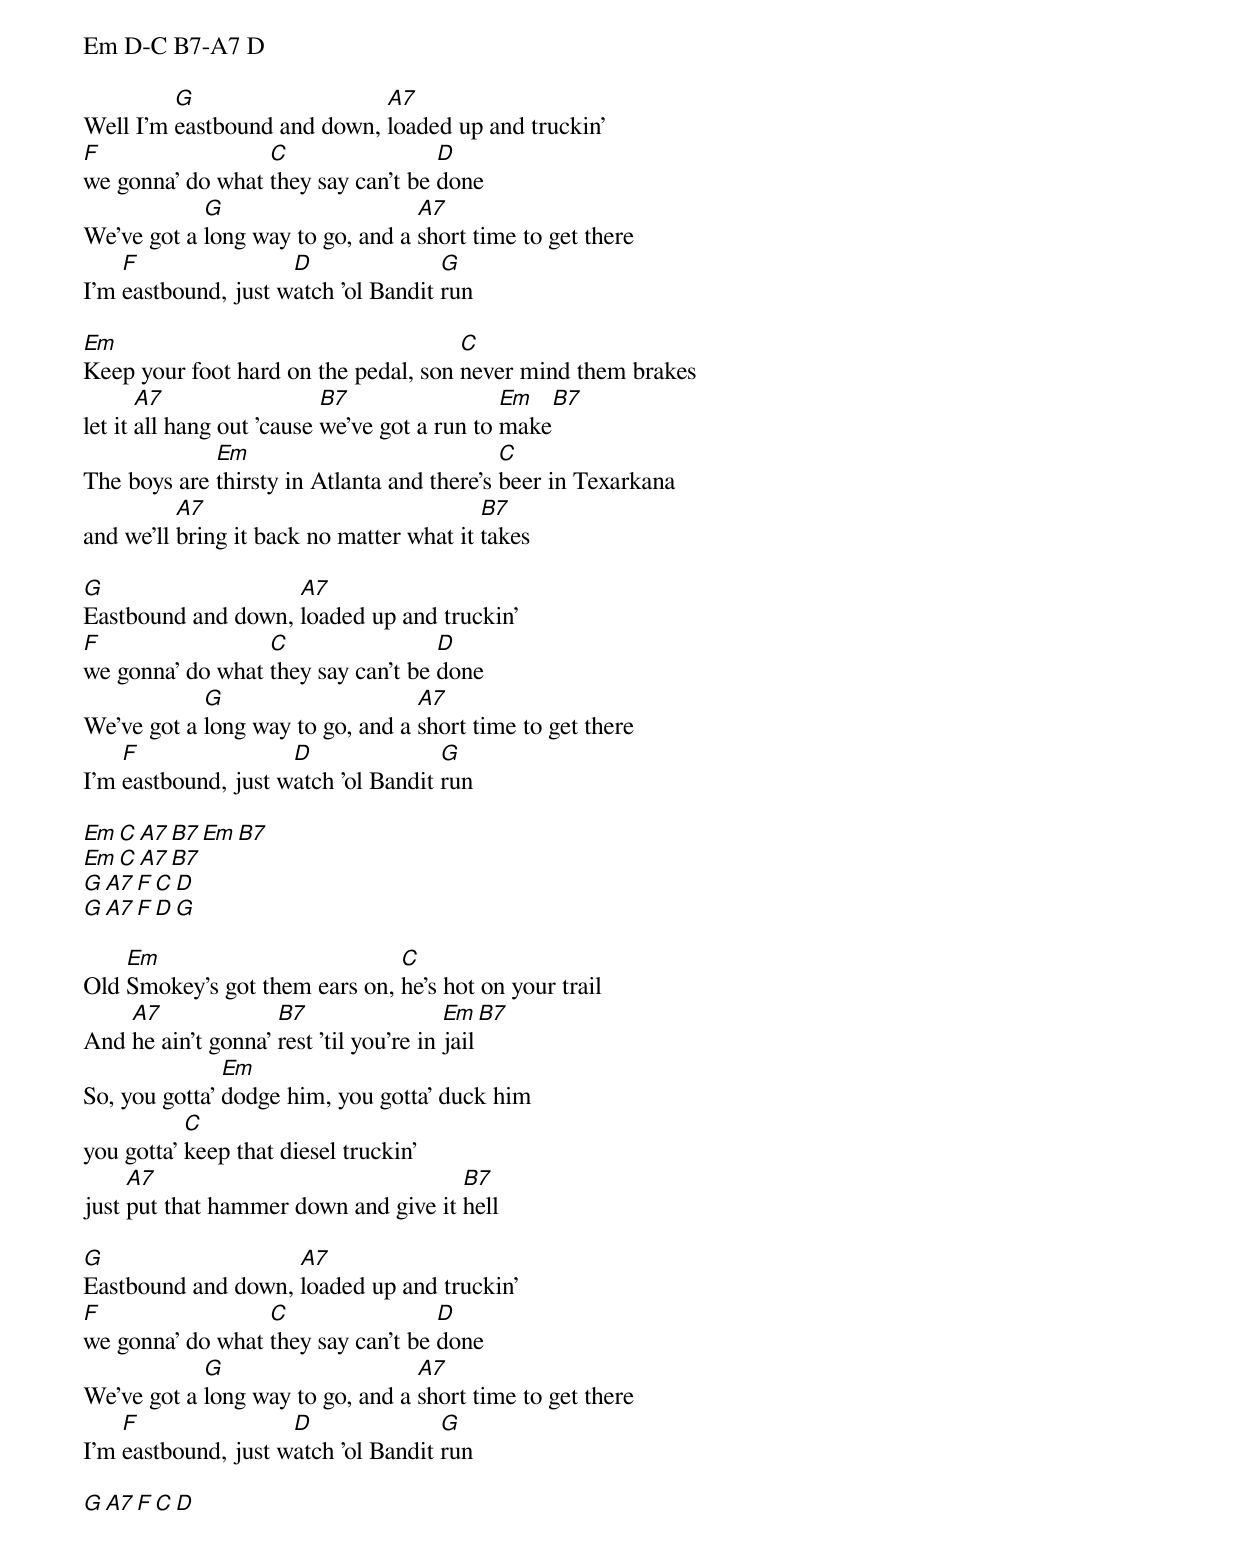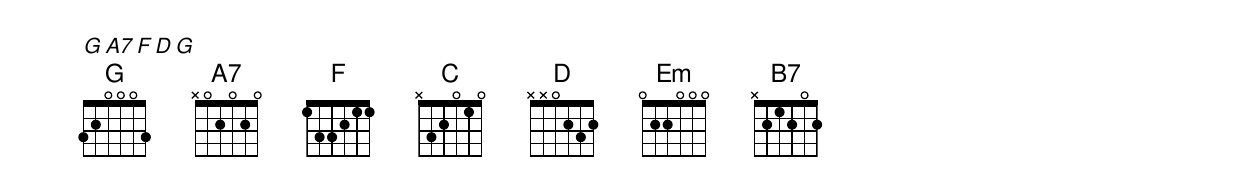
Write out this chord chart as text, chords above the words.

Em D-C B7-A7 D

         G                   A7
Well I'm eastbound and down, loaded up and truckin'
F                 C                 D
we gonna' do what they say can't be done
            G                     A7
We've got a long way to go, and a short time to get there
    F                D               G
I'm eastbound, just watch 'ol Bandit run

Em                                    C
Keep your foot hard on the pedal, son never mind them brakes
       A7                  B7                 Em   B7
let it all hang out 'cause we've got a run to make
             Em                             C
The boys are thirsty in Atlanta and there's beer in Texarkana
          A7                              B7
and we'll bring it back no matter what it takes

G                   A7
Eastbound and down, loaded up and truckin'
F                 C                 D
we gonna' do what they say can't be done
            G                     A7
We've got a long way to go, and a short time to get there
    F                D               G
I'm eastbound, just watch 'ol Bandit run

Em  C  A7  B7  Em  B7
Em  C  A7  B7
G  A7  F  C  D
G  A7  F  D  G

    Em                         C
Old Smokey's got them ears on, he's hot on your trail
    A7              B7                  Em   B7
And he ain't gonna' rest 'til you're in jail
               Em
So, you gotta' dodge him, you gotta' duck him
           C
you gotta' keep that diesel truckin'
     A7                               B7
just put that hammer down and give it hell

G                   A7
Eastbound and down, loaded up and truckin'
F                 C                 D
we gonna' do what they say can't be done
            G                     A7
We've got a long way to go, and a short time to get there
    F                D               G
I'm eastbound, just watch 'ol Bandit run

G  A7  F  C  D
G  A7  F  D  G
